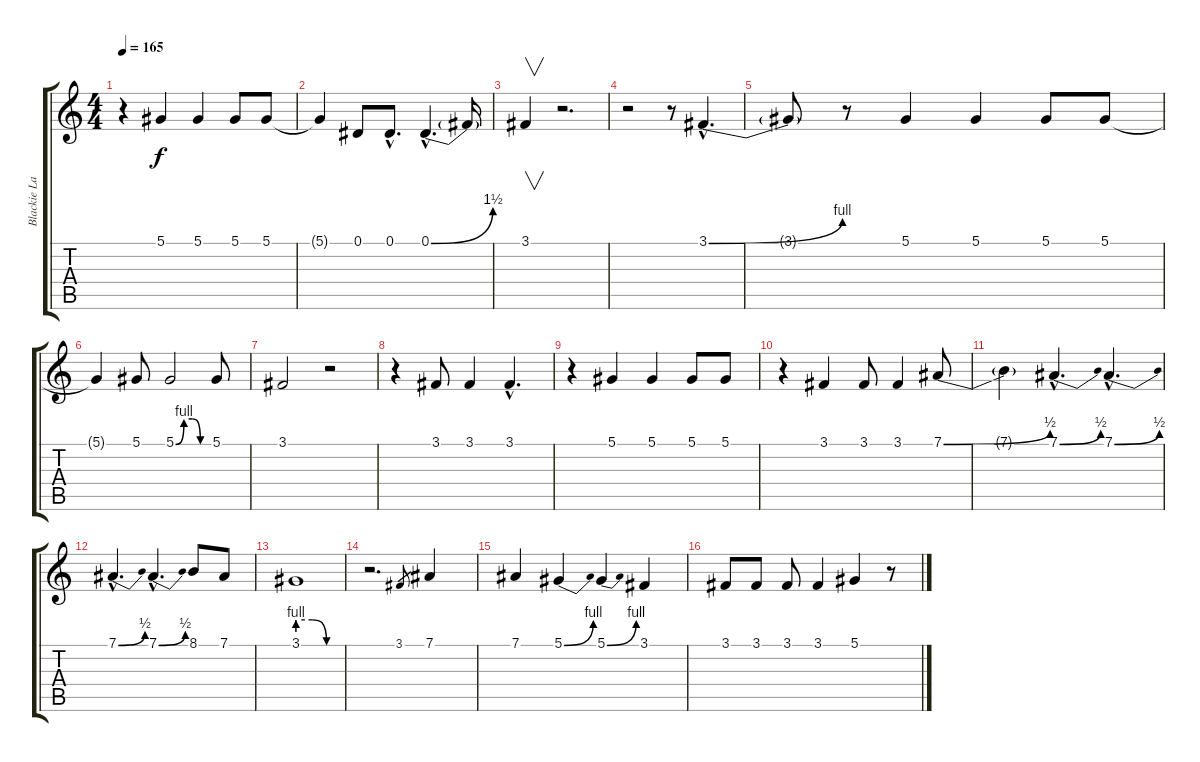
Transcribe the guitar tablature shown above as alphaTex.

\track ("Blackie Lawless/Vocals" "Blackie La") {instrument pad3polysynth}
\staff {score tabs}
\tuning (Eb4 Bb3 Gb3 Db3 Ab2 Eb2) {hide}
\ts (4 4)
\tempo 165
\clef g2
\ks c
r.4{dy f} 5.1.4 5.1.4 5.1.8 5.1.8 |
5.1{t}.4 0.1.8 0.1{hac}.8{d} 0.1{be (bend 0 0 60 6) hac}.4{d} 0.1{t}.16 |
3.1.4{v} r.2{d} |
r.2 r.8 3.1{be (bend 0 0 60 4) hac}.4{d} |
3.1{t}.8 r.8 5.1.4 5.1.4 5.1.8 5.1.8 |
5.1{t}.4 5.1.8 5.1{be (custom 0 0 15 4 30 4 45 0 60 0)}.2 5.1.8 |
3.1.2 r.2 |
r.4 3.1.8 3.1.4 3.1{hac}.4{d} |
r.4 5.1.4 5.1.4 5.1.8 5.1.8 |
r.4 3.1.4 3.1.8 3.1.4 7.1{be (bend 0 0 60 2)}.8 |
7.1{t}.4 7.1{be (bend 0 0 60 2) hac}.4{d} 7.1{be (bend 0 0 60 2) hac}.4{d} |
7.1{be (bend 0 0 60 2) hac}.4{d} 7.1{be (bend 0 0 60 2) hac}.4{d} 8.1.8 7.1.8 |
3.1{be (custom 0 4 20 4 40 0 60 0)}.1 |
r.2{d} 3.1.8{gr} 7.1.4 |
7.1.4 5.1{be (bend 0 0 60 4)}.4 5.1{be (bend 0 0 60 4)}.4 3.1.4 |
3.1.8 3.1.8 3.1.8 3.1.4 5.1.4 r.8
